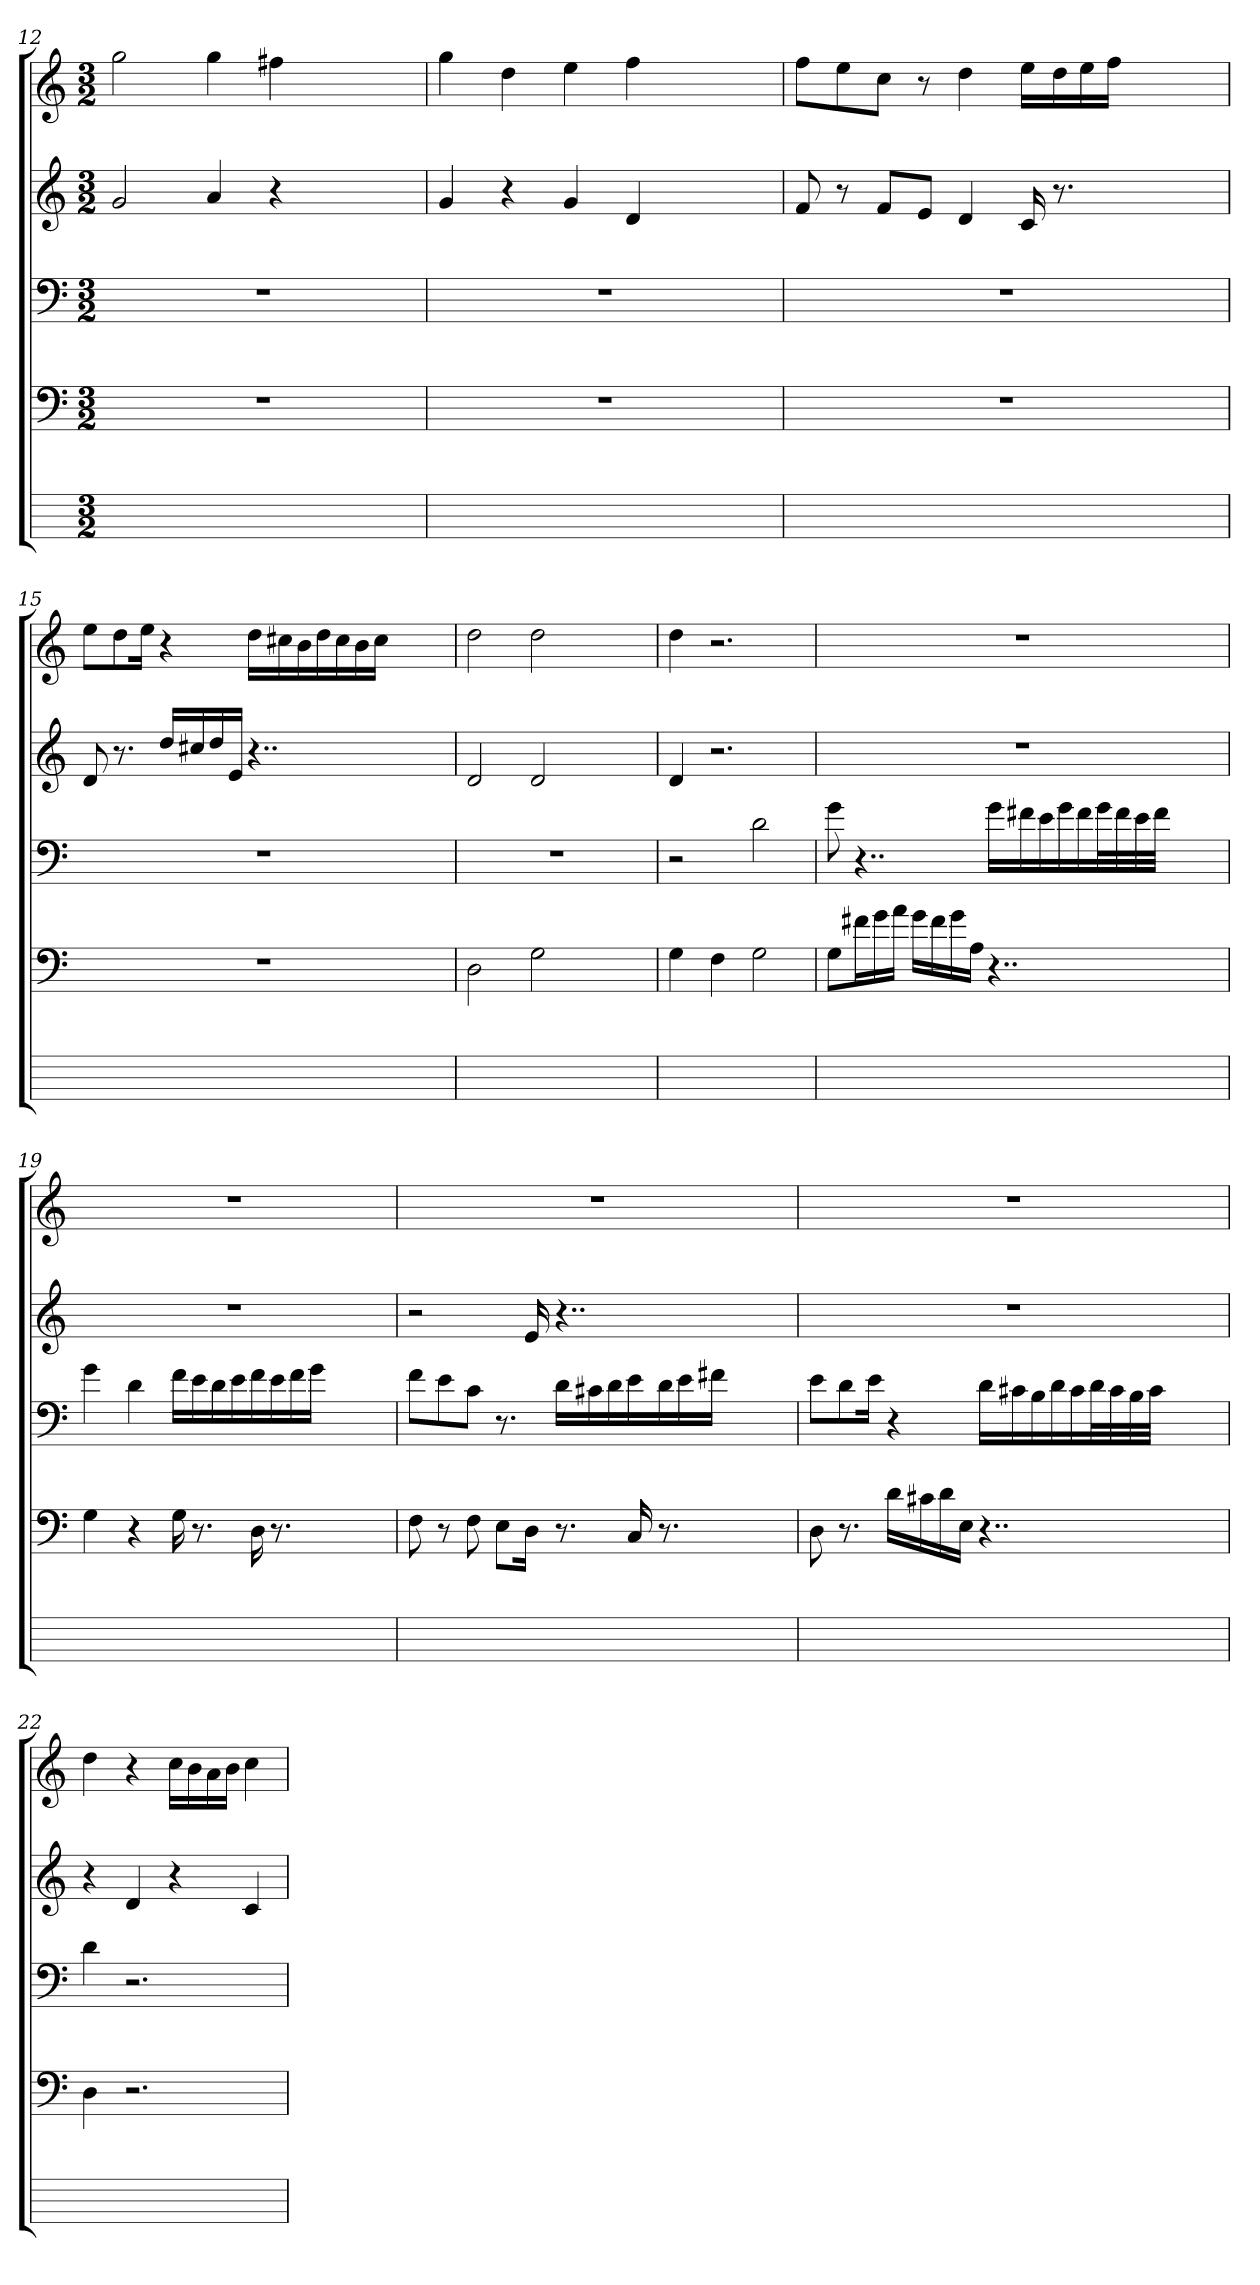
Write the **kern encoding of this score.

**kern	**kern	**kern	**kern	**kern
*part5	*part4	*part3	*part2	*part1
*staff5	*staff4	*staff3	*staff2	*staff1
*	*clefF4	*clefF4	*clefG2	*clefG2
*	*k[]	*k[]	*k[]	*k[]
*	*C:	*C:	*C:	*C:
*M3/2	*M3/2	*M3/2	*M3/2	*M3/2
=12	=12	=12	=12	=12
1.ryy	1.r	1.r	2gi	2gg
.	.	.	4a	4ggi
.	.	.	4r	4ff#Xj
.	.	.	2ryy	2ryy
=13	=13	=13	=13	=13
1.ryy	1.r	1.r	4g	4gg
.	.	.	4r	4dd
.	.	.	4gi	4ee
.	.	.	4d	4ff
.	.	.	2ryy	2ryy
=14	=14	=14	=14	=14
1.ryy	1.r	1.r	8f	8ffiL
.	.	.	8r	8ee
.	.	.	8fiL	8ccJ
.	.	.	8eJ	8r
.	.	.	4d	4dd
.	.	.	16c	16eeLL
.	.	.	8.r	16ddZ
.	.	.	.	16eeZ
.	.	.	.	16ffZJJ
.	.	.	2ryy	2ryy
=15	=15	=15	=15	=15
1.ryy	1.r	1.r	8d	8eeiL
.	.	.	8.r	8dd
.	.	.	.	16eeVJk
.	.	.	16ddZLL	4r
.	.	.	16cc#XZ	.
.	.	.	16ddZ	.
.	.	.	16eJJ	.
.	.	.	4..r	16ddZLL
.	.	.	.	16cc#Z
.	.	.	.	16bZ
.	.	.	.	16ddi
.	.	.	.	16cc#Z
.	.	.	.	16bZ
.	.	.	.	16cc#ZJJ
.	.	.	2ryy	2ryy
=16	=16	=16	=16	=16
1.ryy	2D	1.r	2d	2dd
.	2G	.	2di	2ddi
.	2ryy	.	2ryy	2ryy
=17	=17	=17	=17	=17
1ryy	4Gi	2r	4di	4ddi
.	4F	.	2.r	2.r
.	2G	2d	.	.
=18	=18	=18	=18	=18
1.ryy	8GiL	8g	1.r	1.r
.	16f#XZL	4..r	.	.
.	16gZ	.	.	.
.	16aZJJ	.	.	.
.	16gZLL	.	.	.
.	16f#Z	.	.	.
.	16gZ	.	.	.
.	16AJJ	.	.	.
.	4..r	16gZLL	.	.
.	.	16f#Z	.	.
.	.	16eZ	.	.
.	.	16gi	.	.
.	.	16f#Z	.	.
.	.	32gZL	.	.
.	.	32f#Z	.	.
.	.	32eZ	.	.
.	.	32f#ZJJJ	.	.
.	2ryy	2ryy	.	.
=19	=19	=19	=19	=19
1.ryy	4G	4g	1.r	1.r
.	4r	4d	.	.
.	16Gi	16fVLL	.	.
.	8.r	16eZ	.	.
.	.	16dZ	.	.
.	.	16eZ	.	.
.	16D	16f	.	.
.	8.r	16eZ	.	.
.	.	16fZ	.	.
.	.	16gZJJ	.	.
.	2ryy	2ryy	.	.
=20	=20	=20	=20	=20
1.ryy	8F	8fiL	2r	1.r
.	8r	8e	.	.
.	8Fi	8cJ	.	.
.	8EL	8.r	.	.
.	16DJk	.	16eV	.
.	8.r	16dZLL	4..r	.
.	.	16c#XZ	.	.
.	.	16dZ	.	.
.	16C	16e	.	.
.	8.r	16dZ	.	.
.	.	16eZ	.	.
.	.	16f#XZJJ	.	.
.	2ryy	2ryy	2ryy	.
=21	=21	=21	=21	=21
1.ryy	8D	8eiL	1.r	1.r
.	8.r	8d	.	.
.	.	16eVJk	.	.
.	16dZLL	4r	.	.
.	16c#XZ	.	.	.
.	16dZ	.	.	.
.	16EJJ	.	.	.
.	4..r	16dZLL	.	.
.	.	16c#Z	.	.
.	.	16BZ	.	.
.	.	16di	.	.
.	.	16c#Z	.	.
.	.	32dZL	.	.
.	.	32c#Z	.	.
.	.	32BZ	.	.
.	.	32c#ZJJJ	.	.
.	2ryy	2ryy	.	.
=22	=22	=22	=22	=22
1ryy	4D	4d	4r	4dd
.	2.r	2.r	4d	4r
.	.	.	4r	16ccVLL
.	.	.	.	16bZ
.	.	.	.	16aZ
.	.	.	.	16bZJJ
.	.	.	4c	4cc
=	=	=	=	=
*-	*-	*-	*-	*-
